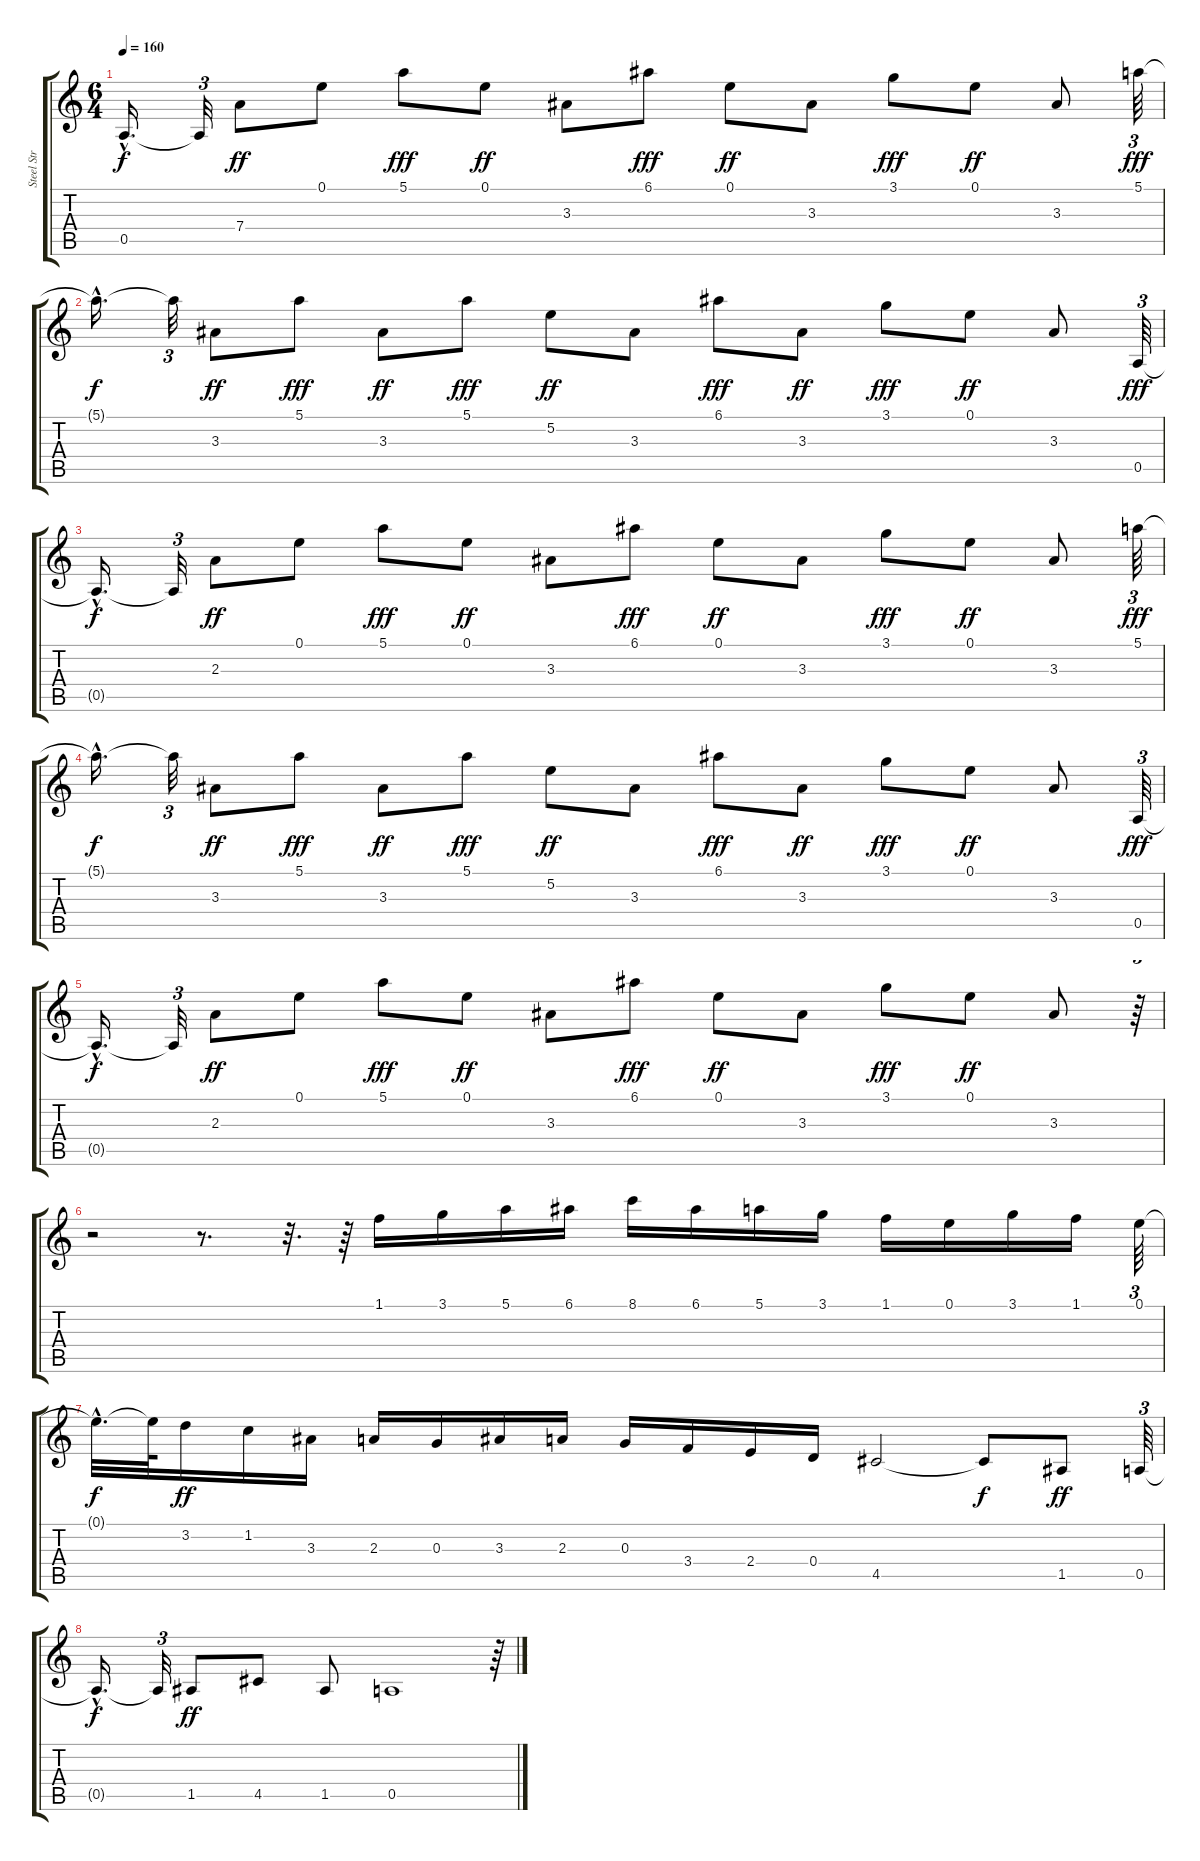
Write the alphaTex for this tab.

\track ("Steel Str Gtr (Al Di Meola)" "Steel Str ") {instrument acousticguitarsteel}
\staff {score tabs}
\tuning (E4 B3 G3 D3 A2 E2) {hide}
\ts (6 4)
\tempo 160
\clef g2
\ks c
0.5{hac t}.16{d dy f} 0.5{t}.32{tu (3 2)} 7.4.8{dy ff} 0.1.8 5.1.8{dy fff} 0.1.8{dy ff} 3.3.8 6.1.8{dy fff} 0.1.8{dy ff} 3.3.8 3.1.8{dy fff} 0.1.8{dy ff} 3.3.8 5.1.64{tu (3 2) dy fff} |
5.1{hac t}.16{d dy f} 5.1{t}.32{tu (3 2)} 3.3.8{dy ff} 5.1.8{dy fff} 3.3.8{dy ff} 5.1.8{dy fff} 5.2.8{dy ff} 3.3.8 6.1.8{dy fff} 3.3.8{dy ff} 3.1.8{dy fff} 0.1.8{dy ff} 3.3.8 0.5.64{tu (3 2) dy fff} |
0.5{hac t}.16{d dy f} 0.5{t}.32{tu (3 2)} 2.3.8{dy ff} 0.1.8 5.1.8{dy fff} 0.1.8{dy ff} 3.3.8 6.1.8{dy fff} 0.1.8{dy ff} 3.3.8 3.1.8{dy fff} 0.1.8{dy ff} 3.3.8 5.1.64{tu (3 2) dy fff} |
5.1{hac t}.16{d dy f} 5.1{t}.32{tu (3 2)} 3.3.8{dy ff} 5.1.8{dy fff} 3.3.8{dy ff} 5.1.8{dy fff} 5.2.8{dy ff} 3.3.8 6.1.8{dy fff} 3.3.8{dy ff} 3.1.8{dy fff} 0.1.8{dy ff} 3.3.8 0.5.64{tu (3 2) dy fff} |
0.5{hac t}.16{d dy f} 0.5{t}.32{tu (3 2)} 2.3.8{dy ff} 0.1.8 5.1.8{dy fff} 0.1.8{dy ff} 3.3.8 6.1.8{dy fff} 0.1.8{dy ff} 3.3.8 3.1.8{dy fff} 0.1.8{dy ff} 3.3.8 r.64{tu (3 2)} |
r.2 r.8{d} r.32{d} r.64 1.1.16 3.1.16 5.1.16 6.1.16 8.1.16 6.1.16 5.1.16 3.1.16 1.1.16 0.1.16 3.1.16 1.1.16 0.1.64{tu (3 2)} |
0.1{hac t}.32{d dy f} 0.1{t}.64 3.2.16{dy ff} 1.2.16 3.3.16 2.3.16 0.3.16 3.3.16 2.3.16 0.3.16 3.4.16 2.4.16 0.4.16 4.5.2 4.5{t}.8{dy f} 1.5.8{dy ff} 0.5.64{tu (3 2)} |
0.5{hac t}.16{d dy f} 0.5{t}.32{tu (3 2)} 1.5.8{dy ff} 4.5.8 1.5.8 0.5.1 r.64{tu (3 2)}
